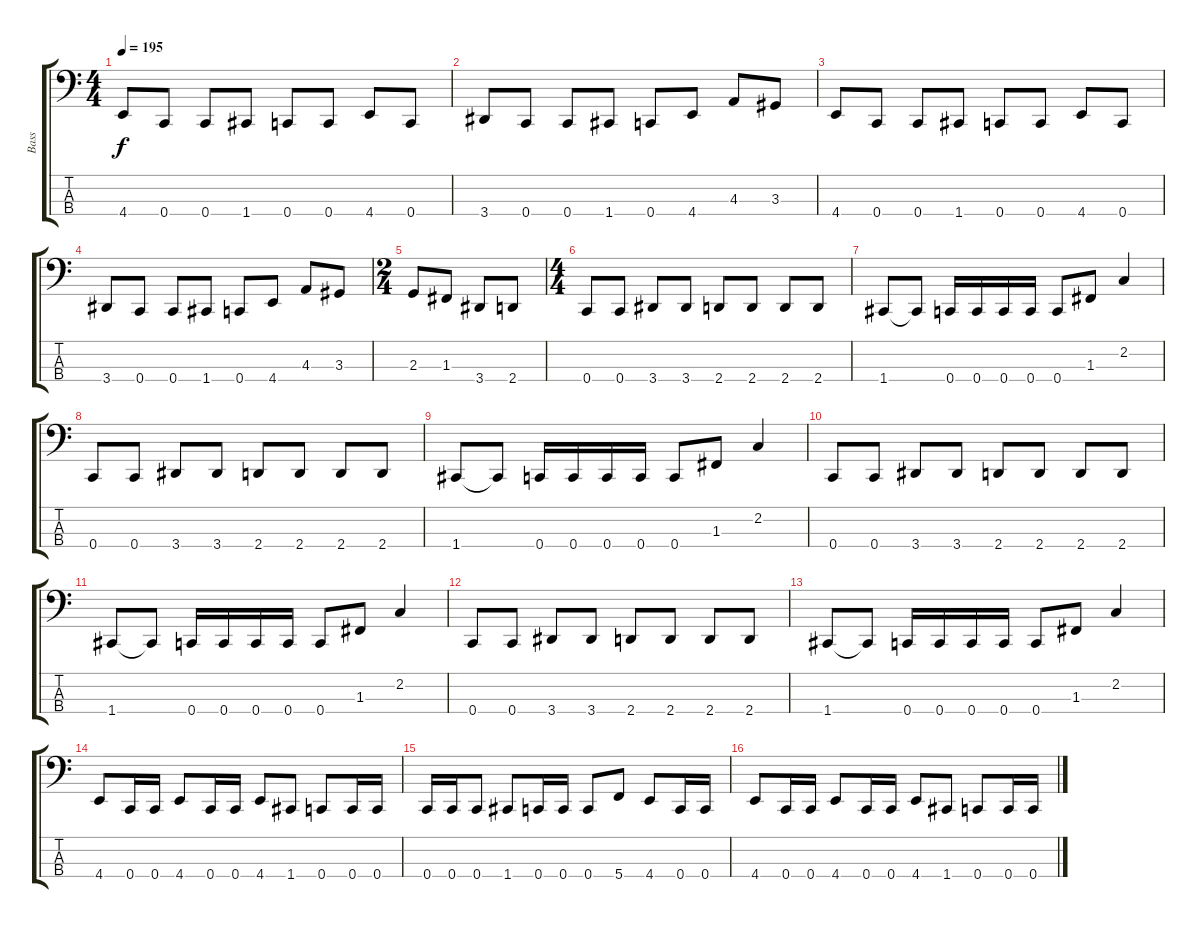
\track ("Bass" "Bass") {instrument electricbasspick}
\staff {score tabs}
\tuning (Eb2 Bb1 F1 C1) {hide}
\ts (4 4)
\tempo 195
\clef f4
\ks c
4.4.8{dy f} 0.4.8 0.4.8 1.4.8 0.4.8 0.4.8 4.4.8 0.4.8 |
3.4.8 0.4.8 0.4.8 1.4.8 0.4.8 4.4.8 4.3.8 3.3.8 |
4.4.8 0.4.8 0.4.8 1.4.8 0.4.8 0.4.8 4.4.8 0.4.8 |
3.4.8 0.4.8 0.4.8 1.4.8 0.4.8 4.4.8 4.3.8 3.3.8 |
\ts (2 4)
2.3.8 1.3.8 3.4.8 2.4.8 |
\ts (4 4)
0.4.8 0.4.8 3.4.8 3.4.8 2.4.8 2.4.8 2.4.8 2.4.8 |
1.4.8 1.4{t}.8 0.4.16 0.4.16 0.4.16 0.4.16 0.4.8 1.3.8 2.2.4 |
0.4.8 0.4.8 3.4.8 3.4.8 2.4.8 2.4.8 2.4.8 2.4.8 |
1.4.8 1.4{t}.8 0.4.16 0.4.16 0.4.16 0.4.16 0.4.8 1.3.8 2.2.4 |
0.4.8 0.4.8 3.4.8 3.4.8 2.4.8 2.4.8 2.4.8 2.4.8 |
1.4.8 1.4{t}.8 0.4.16 0.4.16 0.4.16 0.4.16 0.4.8 1.3.8 2.2.4 |
0.4.8 0.4.8 3.4.8 3.4.8 2.4.8 2.4.8 2.4.8 2.4.8 |
1.4.8 1.4{t}.8 0.4.16 0.4.16 0.4.16 0.4.16 0.4.8 1.3.8 2.2.4 |
4.4.8 0.4.16 0.4.16 4.4.8 0.4.16 0.4.16 4.4.8 1.4.8 0.4.8 0.4.16 0.4.16 |
0.4.16 0.4.16 0.4.8 1.4.8 0.4.16 0.4.16 0.4.8 5.4.8 4.4.8 0.4.16 0.4.16 |
4.4.8 0.4.16 0.4.16 4.4.8 0.4.16 0.4.16 4.4.8 1.4.8 0.4.8 0.4.16 0.4.16
